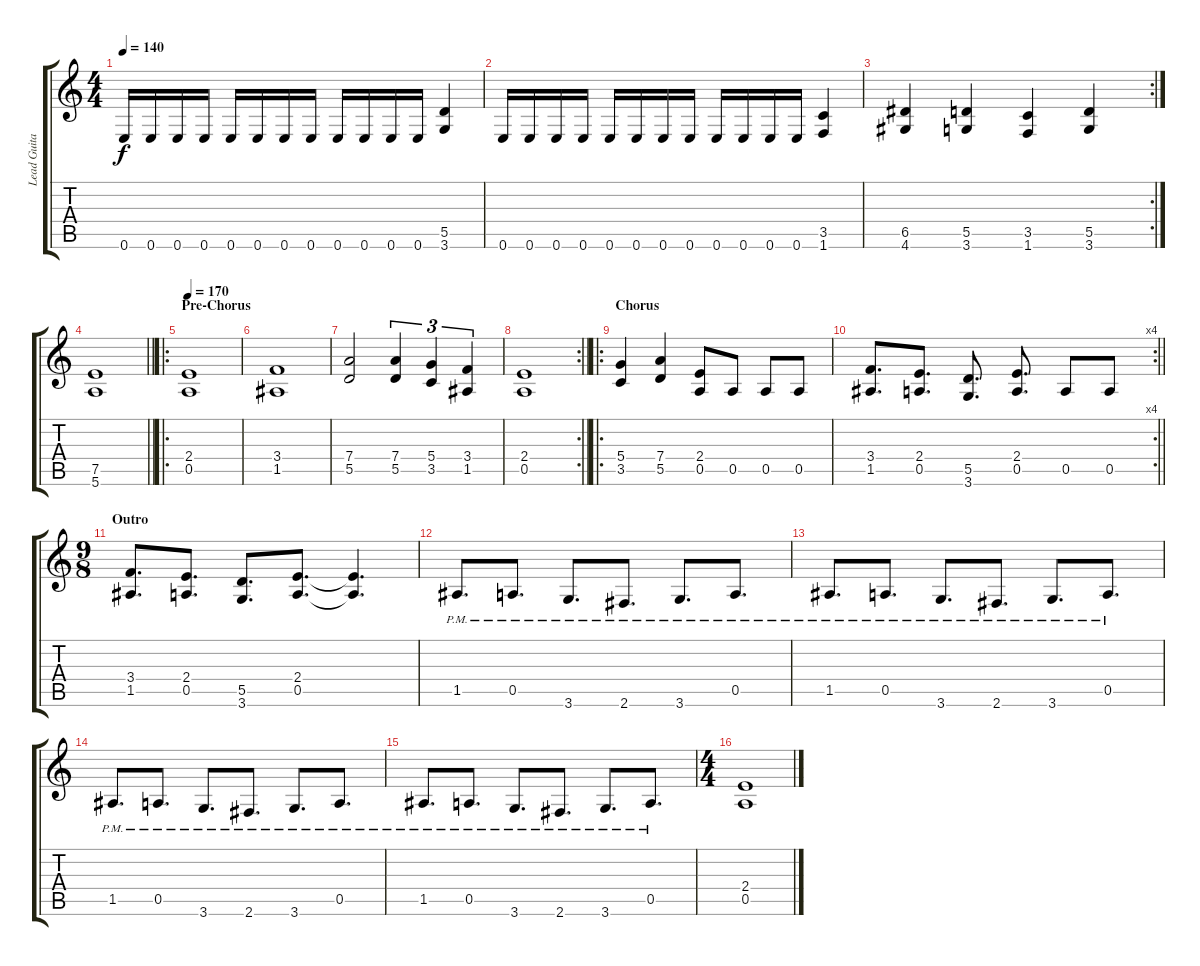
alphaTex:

\track ("Lead Guitar" "Lead Guita") {instrument distortionguitar}
\staff {score tabs}
\tuning (E4 B3 G3 D3 A2 E2) {hide}
\ts (4 4)
\tempo 140
\clef g2
\ks c
0.6.16{dy f} 0.6.16 0.6.16 0.6.16 0.6.16 0.6.16 0.6.16 0.6.16 0.6.16 0.6.16 0.6.16 0.6.16 (5.5 3.6).4 |
0.6.16 0.6.16 0.6.16 0.6.16 0.6.16 0.6.16 0.6.16 0.6.16 0.6.16 0.6.16 0.6.16 0.6.16 (3.5 1.6).4 |
\rc 2
(6.5 4.6).4 (5.5 3.6).4 (3.5 1.6).4 (5.5 3.6).4 |
\barLineRight lightlight
(7.5 5.6).1 |
\ro
\section ("" "Pre-Chorus")
\tempo 170
(2.4 0.5).1 |
(3.4 1.5).1 |
(7.4 5.5).2 (7.4 5.5).4{tu (3 2)} (5.4 3.5).4{tu (3 2)} (3.4 1.5).4{tu (3 2)} |
\rc 2
\barLineRight lightlight
(2.4 0.5).1 |
\ro
\section ("" "Chorus")
(5.4 3.5).4 (7.4 5.5).4 (2.4 0.5).8 0.5.8 0.5.8 0.5.8 |
\rc 4
\barLineRight lightlight
(3.4 1.5).8{d} (2.4 0.5).8{d} (5.5 3.6).8{d} (2.4 0.5).8{d} 0.5.8 0.5.8 |
\ts (9 8)
\section ("" "Outro")
(3.4 1.5).8{d} (2.4 0.5).8{d} (5.5 3.6).8{d} (2.4 0.5).8{d} (2.4{t} 0.5{t}).4{d} |
1.5{pm}.8{d} 0.5{pm}.8{d} 3.6{pm}.8{d} 2.6{pm}.8{d} 3.6{pm}.8{d} 0.5{pm}.8{d} |
1.5{pm}.8{d} 0.5{pm}.8{d} 3.6{pm}.8{d} 2.6{pm}.8{d} 3.6{pm}.8{d} 0.5{pm}.8{d} |
1.5{pm}.8{d} 0.5{pm}.8{d} 3.6{pm}.8{d} 2.6{pm}.8{d} 3.6{pm}.8{d} 0.5{pm}.8{d} |
1.5{pm}.8{d} 0.5{pm}.8{d} 3.6{pm}.8{d} 2.6{pm}.8{d} 3.6{pm}.8{d} 0.5{pm}.8{d} |
\ts (4 4)
(2.4 0.5).1
